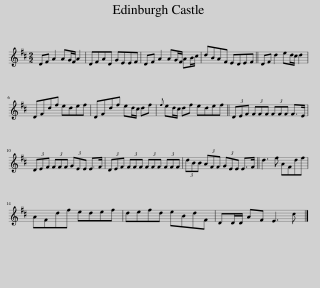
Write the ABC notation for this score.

X:1
L:1/8
M:2/2
I:linebreak $
K:D
V:1 treble
V:1
 DF A2 AG/F/ A2 | DFAD GEEF | DF A2 AG/F/ AB/c/ | dBAF EDEF || DF d2 ed/c/ d2 |$ %5
 DFdf edef | DFdf ed/c/ df |{f} ed/c/ df edef || (3DEF (3FFF (3FFF F>E |$ (3DEF (3FFF (3GEE E>F | %10
 (3DEF (3FFF (3FFF (3FFF | (3dBB (3AFF (3GEE E>F || d3 f AFdf |$ AFdf edef | defd eBdF | %15
 DD/D/ AF E3 c |] %16
